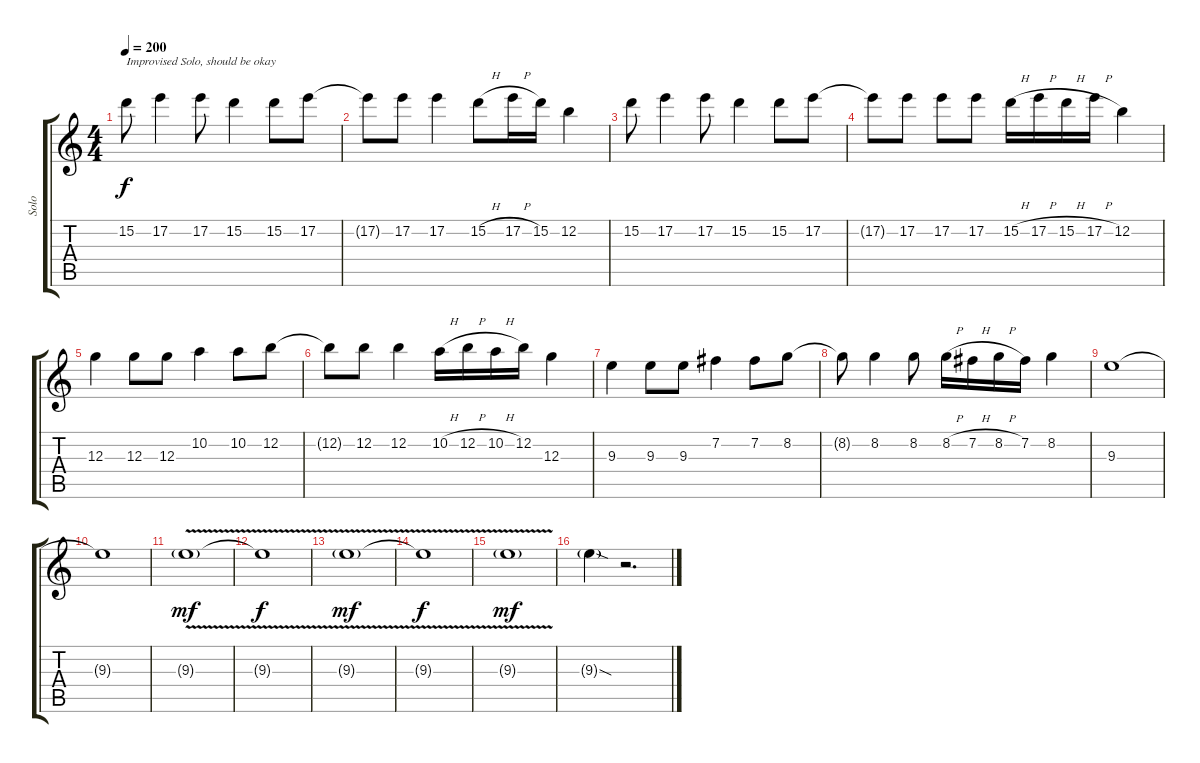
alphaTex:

\track ("Solo" "Solo") {instrument distortionguitar}
\staff {score tabs}
\tuning (E4 B3 G3 D3 A2 E2) {hide}
\ts (4 4)
\tempo 200
\clef g2
\ks c
15.2.8{txt "Improvised Solo, should be okay" dy f volume 16} 17.2.4 17.2.8 15.2.4 15.2.8 17.2.8 |
17.2{t}.8 17.2.8 17.2.4 15.2{h}.8 17.2{h}.16 15.2.16 12.2.4 |
15.2.8 17.2.4 17.2.8 15.2.4 15.2.8 17.2.8 |
17.2{t}.8 17.2.8 17.2.8 17.2.8 15.2{h}.16 17.2{h}.16 15.2{h}.16 17.2{h}.16 12.2.4 |
12.3.4 12.3.8 12.3.8 10.2.4 10.2.8 12.2.8 |
12.2{t}.8 12.2.8 12.2.4 10.2{h}.16 12.2{h}.16 10.2{h}.16 12.2.16 12.3.4 |
9.3.4 9.3.8 9.3.8 7.2.4 7.2.8 8.2.8 |
8.2{t}.8 8.2.4 8.2.8 8.2{h}.16 7.2{h}.16 8.2{h}.16 7.2.16 8.2.4 |
9.3.1 |
9.3{t}.1 |
9.3{v g}.1{dy mf} |
9.3{t}.1{dy f} |
9.3{v g}.1{dy mf} |
9.3{t}.1{dy f} |
9.3{v g}.1{dy mf} |
9.3{sod g}.4 r.2{d}
